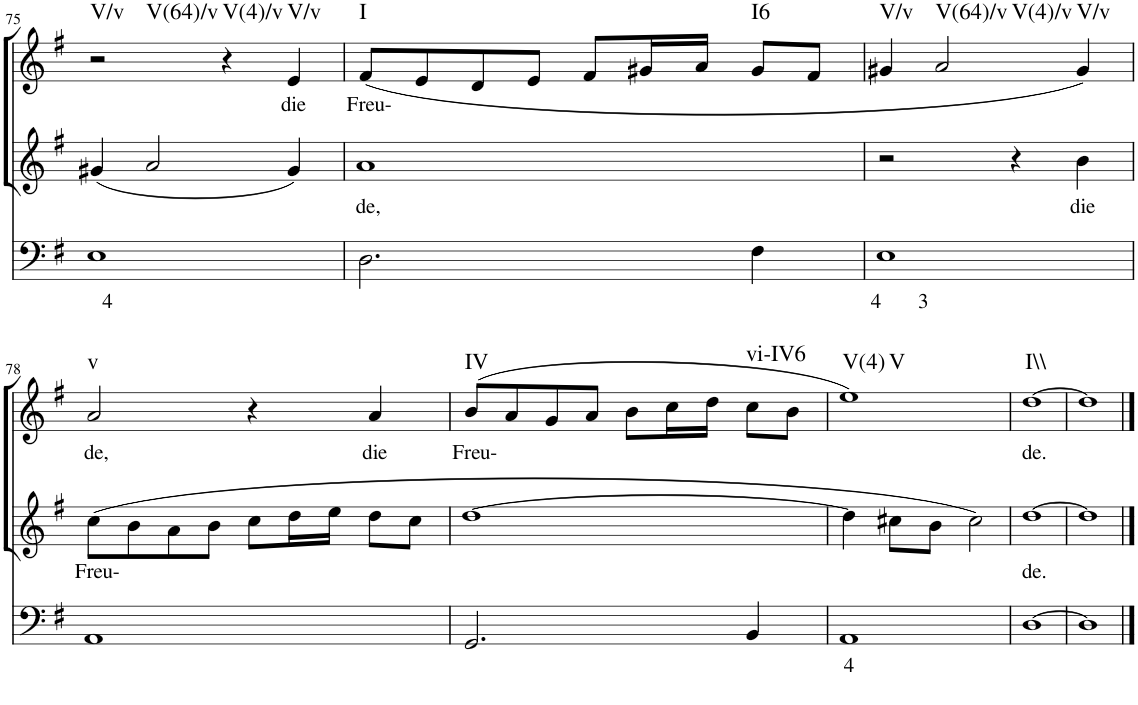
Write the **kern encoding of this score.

**kern	**text	**kern	**text	**kern	**text	**harte
*part3	*part3	*part2	*part2	*part1	*part1	*part1
*staff3	*staff3	*staff2	*staff2	*staff1	*staff1	*
*I"Continuo	*	*I"Soprano II	*	*I"Soprano I	*	*
!!LO:PB:g=z
*clefF4	*	*clefG2	*	*clefG2	*	*
*k[f#]	*	*k[f#]	*	*k[f#]	*	*
*M4/4	*	*M4/4	*	*M4/4	*	*
=75	=75	=75	=75	=75	=75	=75
!	!LO:LY:b	!	!	!	!	!LO:H:n=1:kt=V/v
!	!	!	!	!	!	!LO:H:n=2:kt=V(64)/v
1E	4	(4g#X/	.	2r	.	N N
.	.	2a/	.	.	.	.
!	!	!	!	!	!	!LO:H:kt=V(4)/v
.	.	.	.	4r	.	N
!	!	!	!	!	!LO:LY:b	!LO:H:kt=V/v
.	.	4g#/)	.	4e/	die	N
=76	=76	=76	=76	=76	=76	=76
!	!	!	!LO:LY:b	!	!LO:LY:b	!LO:H:kt=I
2.D\	.	1a	de,	(8f#/L	Freu-	N
.	.	.	.	8e/	.	.
.	.	.	.	8d/	.	.
.	.	.	.	8e/J	.	.
.	.	.	.	8f#/L	.	.
.	.	.	.	16g#X/L	.	.
.	.	.	.	16a/JJ	.	.
!	!	!	!	!	!	!LO:H:kt=I6
4F#\	.	.	.	8g#/L	.	N
.	.	.	.	8f#/J	.	.
=77	=77	=77	=77	=77	=77	=77
!	!LO:LY:b	!	!	!	!	!LO:H:kt=V/v
1E	4 3	2r	.	4g#X/	.	N
!	!	!	!	!	!	!LO:H:n=1:kt=V(64)/v
!	!	!	!	!	!	!LO:H:n=2:kt=V(4)/v
.	.	.	.	2a/	.	N N
.	.	4r	.	.	.	.
!	!	!	!LO:LY:b	!	!	!LO:H:kt=V/v
.	.	4b\	die	4g#/)	.	N
!!LO:LB:g=z
=78	=78	=78	=78	=78	=78	=78
!	!	!	!LO:LY:b	!	!LO:LY:b	!LO:H:kt=v
1AA	.	(8cc\L	Freu-	2a/	de,	N
.	.	8b\	.	.	.	.
.	.	8a\	.	.	.	.
.	.	8b\J	.	.	.	.
.	.	8cc\L	.	4r	.	.
.	.	16dd\L	.	.	.	.
.	.	16ee\JJ	.	.	.	.
!	!	!	!	!	!LO:LY:b	!
.	.	8dd\L	.	4a/	die	.
.	.	8cc\J	.	.	.	.
=79	=79	=79	=79	=79	=79	=79
!	!	!	!	!	!LO:LY:b	!LO:H:kt=IV
2.GG/	.	[1dd	.	(8b/L	Freu-	N
.	.	.	.	8a/	.	.
.	.	.	.	8g/	.	.
.	.	.	.	8a/J	.	.
.	.	.	.	8b\L	.	.
.	.	.	.	16cc\L	.	.
.	.	.	.	16dd\JJ	.	.
!	!	!	!	!	!	!LO:H:kt=vi-IV6
4BB/	.	.	.	8cc\L	.	N
.	.	.	.	8b\J	.	.
=80	=80	=80	=80	=80	=80	=80
!	!LO:LY:b	!	!	!	!	!LO:H:n=1:kt=V(4)
!	!	!	!	!	!	!LO:H:n=2:kt=V
1AA	4	4dd\]	.	1ee)	.	N N
.	.	8cc#X\L	.	.	.	.
.	.	8b\J	.	.	.	.
.	.	2cc#\)	.	.	.	.
=81	=81	=81	=81	=81	=81	=81
!	!	!	!LO:LY:b	!	!LO:LY:b	!LO:H:kt=I\\
[1D	.	[1dd	de.	[1dd	de.	N
=82	=82	=82	=82	=82	=82	=82
1D]	.	1dd]	.	1dd]	.	.
==	==	==	==	==	==	==
*-	*-	*-	*-	*-	*-	*-
